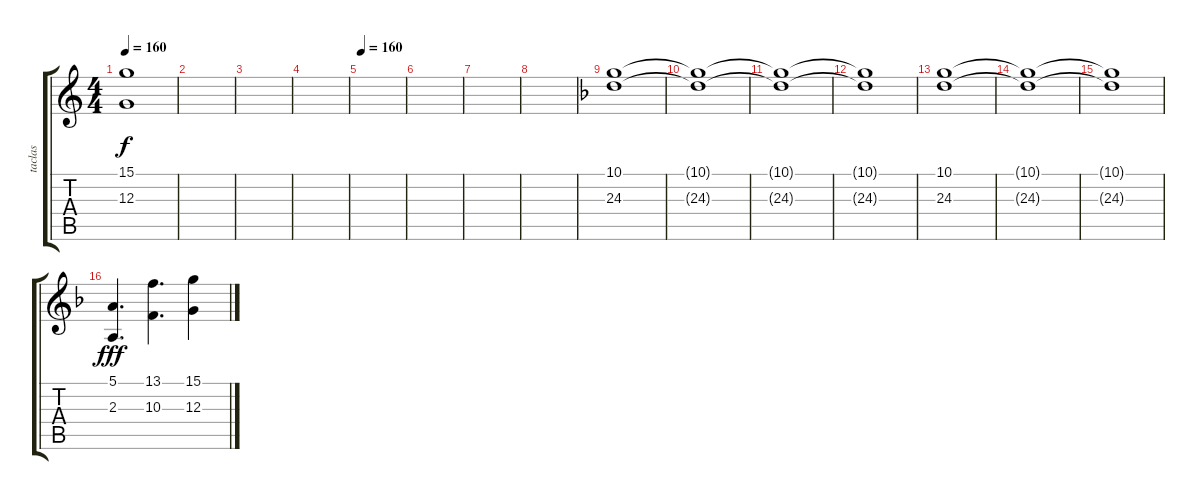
\track ("taclas" "taclas") {instrument lead2sawtooth}
\staff {score tabs}
\tuning (E4 B3 G3 D3 A2 E2) {hide}
\ts (4 4)
\tempo 160
\clef g2
\ks c
(15.1 12.3).1{dy f} |
|
|
|
\tempo 160
|
|
|
|
\ks f
(10.1 24.3).1{instrument rockorgan} |
(10.1{t} 24.3{t}).1 |
(10.1{t} 24.3{t}).1 |
(10.1{t} 24.3{t}).1 |
(10.1 24.3).1 |
(10.1{t} 24.3{t}).1 |
(10.1{t} 24.3{t}).1 |
(5.1 2.3).4{d dy fff} (13.1 10.3).4{d} (15.1 12.3).4
